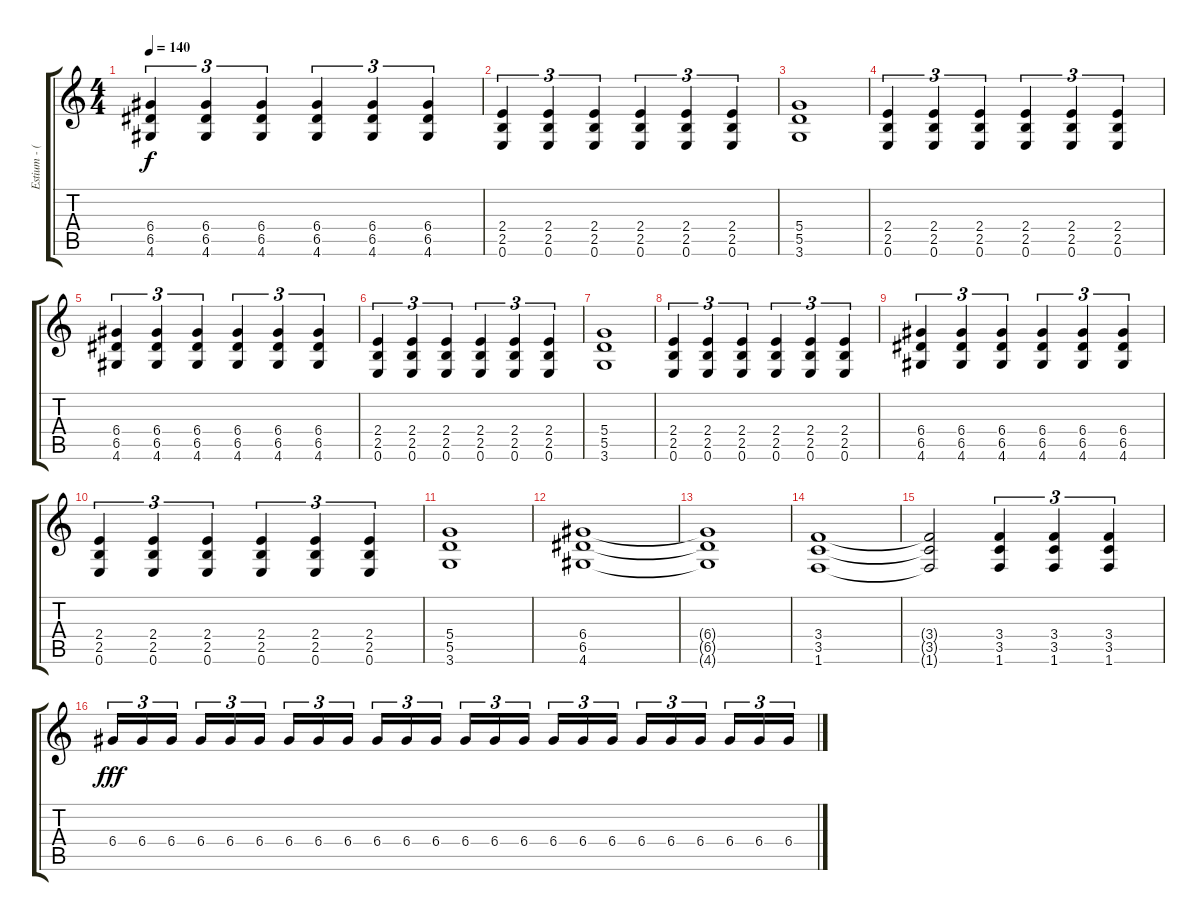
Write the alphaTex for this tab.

\track ("Estium - (Backing Guitars)" "Estium - (") {instrument distortionguitar}
\staff {score tabs}
\tuning (E4 B3 G3 D3 A2 E2) {hide}
\ts (4 4)
\tempo 140
\clef g2
\ks c
(6.4 6.5 4.6).4{tu (3 2) dy f} (6.4 6.5 4.6).4{tu (3 2)} (6.4 6.5 4.6).4{tu (3 2)} (6.4 6.5 4.6).4{tu (3 2)} (6.4 6.5 4.6).4{tu (3 2)} (6.4 6.5 4.6).4{tu (3 2)} |
(2.4 2.5 0.6).4{tu (3 2) volume 12 instrument distortionguitar} (2.4 2.5 0.6).4{tu (3 2)} (2.4 2.5 0.6).4{tu (3 2)} (2.4 2.5 0.6).4{tu (3 2)} (2.4 2.5 0.6).4{tu (3 2)} (2.4 2.5 0.6).4{tu (3 2)} |
(5.4 5.5 3.6).1{volume 16} |
(2.4 2.5 0.6).4{tu (3 2)} (2.4 2.5 0.6).4{tu (3 2)} (2.4 2.5 0.6).4{tu (3 2)} (2.4 2.5 0.6).4{tu (3 2)} (2.4 2.5 0.6).4{tu (3 2)} (2.4 2.5 0.6).4{tu (3 2)} |
(6.4 6.5 4.6).4{tu (3 2)} (6.4 6.5 4.6).4{tu (3 2)} (6.4 6.5 4.6).4{tu (3 2)} (6.4 6.5 4.6).4{tu (3 2)} (6.4 6.5 4.6).4{tu (3 2)} (6.4 6.5 4.6).4{tu (3 2)} |
(2.4 2.5 0.6).4{tu (3 2)} (2.4 2.5 0.6).4{tu (3 2)} (2.4 2.5 0.6).4{tu (3 2)} (2.4 2.5 0.6).4{tu (3 2)} (2.4 2.5 0.6).4{tu (3 2)} (2.4 2.5 0.6).4{tu (3 2)} |
(5.4 5.5 3.6).1 |
(2.4 2.5 0.6).4{tu (3 2)} (2.4 2.5 0.6).4{tu (3 2)} (2.4 2.5 0.6).4{tu (3 2)} (2.4 2.5 0.6).4{tu (3 2)} (2.4 2.5 0.6).4{tu (3 2)} (2.4 2.5 0.6).4{tu (3 2)} |
(6.4 6.5 4.6).4{tu (3 2)} (6.4 6.5 4.6).4{tu (3 2)} (6.4 6.5 4.6).4{tu (3 2)} (6.4 6.5 4.6).4{tu (3 2)} (6.4 6.5 4.6).4{tu (3 2)} (6.4 6.5 4.6).4{tu (3 2)} |
(2.4 2.5 0.6).4{tu (3 2)} (2.4 2.5 0.6).4{tu (3 2)} (2.4 2.5 0.6).4{tu (3 2)} (2.4 2.5 0.6).4{tu (3 2)} (2.4 2.5 0.6).4{tu (3 2)} (2.4 2.5 0.6).4{tu (3 2)} |
(5.4 5.5 3.6).1 |
(6.4 6.5 4.6).1 |
(6.4{t} 6.5{t} 4.6{t}).1 |
(3.4 3.5 1.6).1 |
(3.4{t} 3.5{t} 1.6{t}).2 (3.4 3.5 1.6).4{tu (3 2)} (3.4 3.5 1.6).4{tu (3 2)} (3.4 3.5 1.6).4{tu (3 2)} |
6.4.16{tu (3 2) dy fff balance 8} 6.4.16{tu (3 2)} 6.4.16{tu (3 2)} 6.4.16{tu (3 2)} 6.4.16{tu (3 2)} 6.4.16{tu (3 2)} 6.4.16{tu (3 2)} 6.4.16{tu (3 2)} 6.4.16{tu (3 2)} 6.4.16{tu (3 2)} 6.4.16{tu (3 2)} 6.4.16{tu (3 2)} 6.4.16{tu (3 2)} 6.4.16{tu (3 2)} 6.4.16{tu (3 2)} 6.4.16{tu (3 2)} 6.4.16{tu (3 2)} 6.4.16{tu (3 2)} 6.4.16{tu (3 2)} 6.4.16{tu (3 2)} 6.4.16{tu (3 2)} 6.4.16{tu (3 2)} 6.4.16{tu (3 2)} 6.4.16{tu (3 2)}
